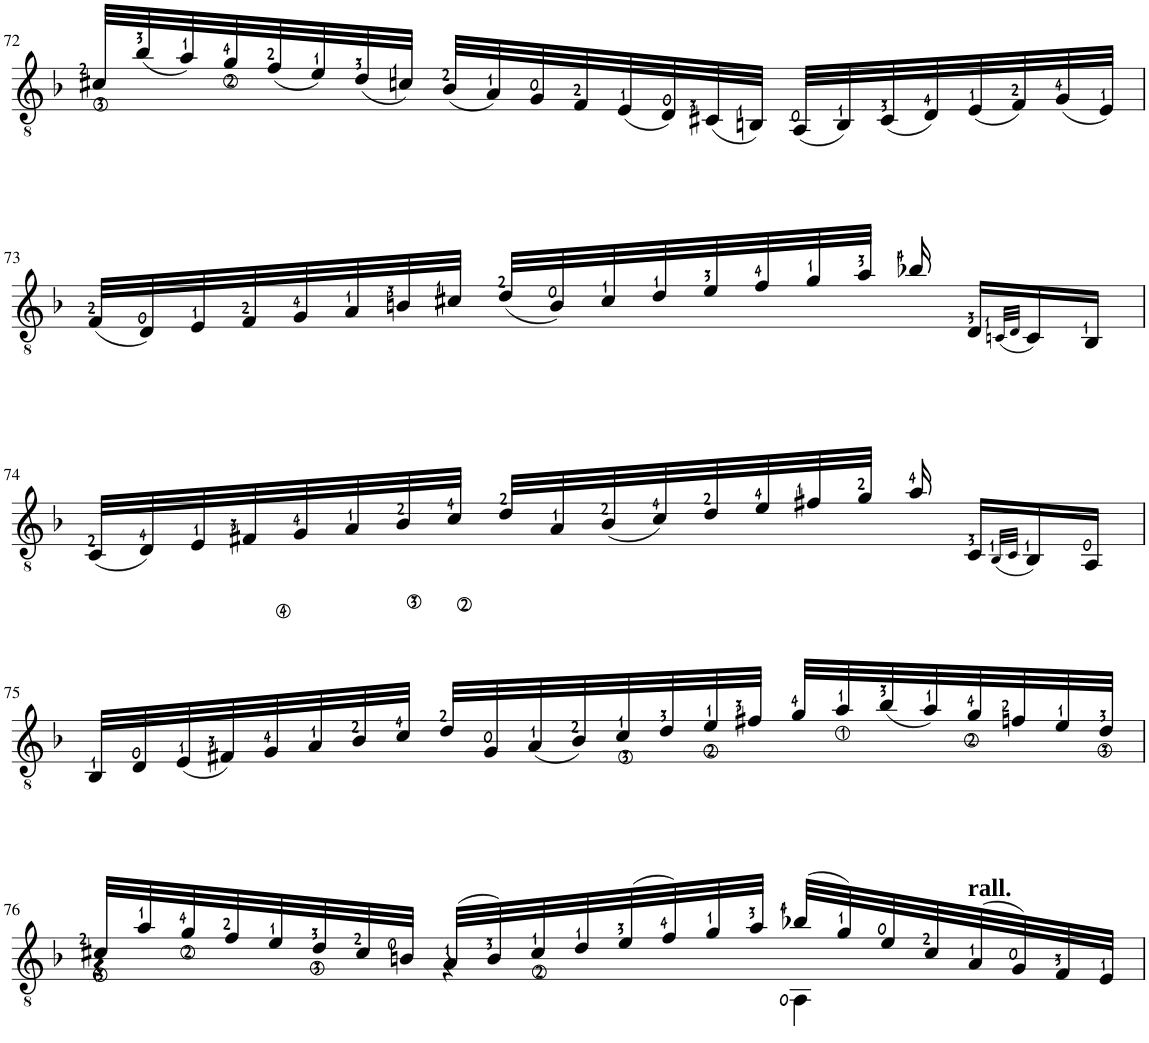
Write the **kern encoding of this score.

**kern
*part1
*staff1
*I"6ta en Re
!!LO:PB:g=z
*clefGv2
*k[b-]
*M3/4
=72
32c#X/LLL
(32b-/
32a/)
32g/
(32f/
32e/)
(32d/
32cn/JJJ)
(32B-/LLL
32A/)
32G/
32F/
(32E/
32D/)
(32C#X/
32BBn/JJJ)
(32AA/LLL
32BB/)
(32C#/
32D/)
(32E/
32F/)
(32G/
32E/JJJ)
!!LO:LB:g=z
=73
(32F/LLL
32D/)
32E/
32F/
32G/
32A/
32Bn/
32c#X/JJJ
(32d/LLL
32B/)
32c#/
32d/
32e/
32f/
32g/
32a/JJJ
16b-X/
16D/LL
(32qCn/LLL
32qD/JJJ
16C/)
16BB-/JJ
!!LO:LB:g=z
=74
(32C/LLL
32D/)
32E/
32F#X/
32G/
32A/
32B-/
32c/JJJ
32d/LLL
32A/
(32B-/
32c/)
32d/
32e/
32f#X/
32g/JJJ
16a/
16C/LL
(32qBB-/LLL
32qC/JJJ
16BB-/)
16AA/JJ
!!LO:LB:g=z
=75
32BB-/LLL
32D/
(32E/
32F#X/)
32G/
32A/
32B-/
32c/JJJ
32d/LLL
32G/
(32A/
32B-/)
32c/
32d/
32e/
32f#X/JJJ
32g/LLL
32a/
(32b-/
32a/)
32g/
32fn/
32e/
32d/JJJ
!!LO:LB:g=z
=76
*^
32c#X/LLL	4r
32a/	.
32g/	.
32f/	.
32e/	.
32d/	.
32c#/	.
32Bn/JJJ	.
(32A/LLL	4r
32B/)	.
32c#/	.
32d/	.
(32e/	.
32f/)	.
32g/	.
32a/JJJ	.
(32b-X/LLL	4AA\
32g/)	.
32e/	.
32c#/	.
!LO:TX:a:B:t=rall.	!
(32A/	.
32G/)	.
32F/	.
32E/JJJ	.
*v	*v
=
*-
